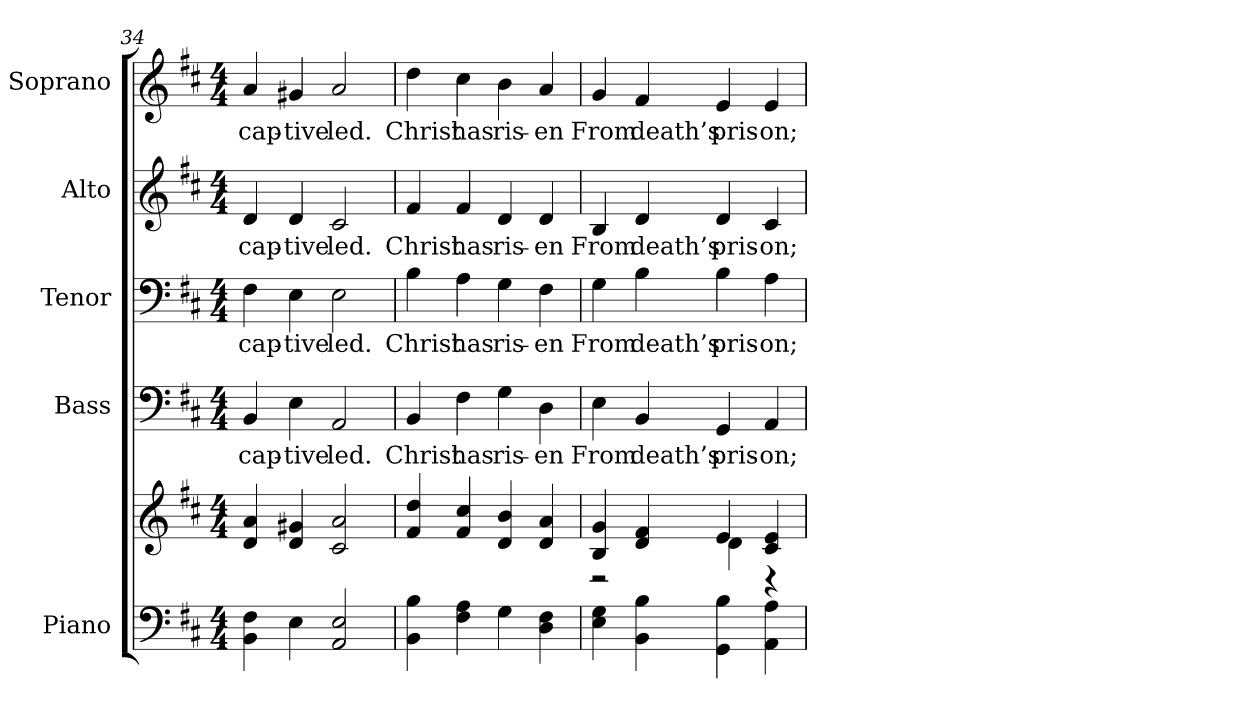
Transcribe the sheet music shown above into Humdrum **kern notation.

**kern	**kern	**kern	**text	**kern	**text	**kern	**text	**kern	**text
*part5	*part5	*part4	*part4	*part3	*part3	*part2	*part2	*part1	*part1
*staff6	*staff5	*staff4	*staff4	*staff3	*staff3	*staff2	*staff2	*staff1	*staff1
*I"Piano	*	*I"Bass	*	*I"Tenor	*	*I"Alto	*	*I"Soprano	*
*I'Pno.	*	*I'B.	*	*I'T.	*	*I'A.	*	*I'S.	*
*clefF4	*clefG2	*clefF4	*	*clefF4	*	*clefG2	*	*clefG2	*
*k[f#c#]	*k[f#c#]	*k[f#c#]	*	*k[f#c#]	*	*k[f#c#]	*	*k[f#c#]	*
*D:	*D:	*D:	*	*D:	*	*D:	*	*D:	*
*M4/4	*M4/4	*M4/4	*	*M4/4	*	*M4/4	*	*M4/4	*
=34	=34	=34	=34	=34	=34	=34	=34	=34	=34
!	!	!	!LO:LY:b:color=#000000	!	!	!	!	!	!
!	!	!	!	!	!LO:LY:b:color=#000000	!	!	!	!
!	!	!	!	!	!	!	!LO:LY:b:color=#000000	!	!
!	!	!	!	!	!	!	!	!	!LO:LY:b:color=#000000
4BBi\ 4F#i	4di/ 4ai	4BBi/	cap-	4F#i\	cap-	4di/	cap-	4ai/	cap-
!	!	!	!LO:LY:b:color=#000000	!	!	!	!	!	!
!	!	!	!	!	!LO:LY:b:color=#000000	!	!	!	!
!	!	!	!	!	!	!	!LO:LY:b:color=#000000	!	!
!	!	!	!	!	!	!	!	!	!LO:LY:b:color=#000000
4Ei\	4di/ 4g#Xi	4Ei\	-tive	4Ei\	-tive	4di/	-tive	4g#Xi/	-tive
!	!	!	!LO:LY:b:color=#000000	!	!	!	!	!	!
!	!	!	!	!	!LO:LY:b:color=#000000	!	!	!	!
!	!	!	!	!	!	!	!LO:LY:b:color=#000000	!	!
!	!	!	!	!	!	!	!	!	!LO:LY:b:color=#000000
2AAi/ 2Ei	2c#i/ 2ai	2AAi/	led.	2Ei\	led.	2c#i/	led.	2ai/	led.
!!LO:PB:g=z
=35	=35	=35	=35	=35	=35	=35	=35	=35	=35
!	!	!	!LO:LY:b:color=#000000	!	!	!	!	!	!
!	!	!	!	!	!LO:LY:b:color=#000000	!	!	!	!
!	!	!	!	!	!	!	!LO:LY:b:color=#000000	!	!
!	!	!	!	!	!	!	!	!	!LO:LY:b:color=#000000
4BBi\ 4Bi	4f#i/ 4ddi	4BBi/	Christ	4Bi\	Christ	4f#i/	Christ	4ddi\	Christ
!	!	!	!LO:LY:b:color=#000000	!	!	!	!	!	!
!	!	!	!	!	!LO:LY:b:color=#000000	!	!	!	!
!	!	!	!	!	!	!	!LO:LY:b:color=#000000	!	!
!	!	!	!	!	!	!	!	!	!LO:LY:b:color=#000000
4F#i\ 4Ai	4f#i/ 4cc#i	4F#i\	has	4Ai\	has	4f#i/	has	4cc#i\	has
!	!	!	!LO:LY:b:color=#000000	!	!	!	!	!	!
!	!	!	!	!	!LO:LY:b:color=#000000	!	!	!	!
!	!	!	!	!	!	!	!LO:LY:b:color=#000000	!	!
!	!	!	!	!	!	!	!	!	!LO:LY:b:color=#000000
4Gi\	4di/ 4bi	4Gi\	ris-	4Gi\	ris-	4di/	ris-	4bi\	ris-
!	!	!	!LO:LY:b:color=#000000	!	!	!	!	!	!
!	!	!	!	!	!LO:LY:b:color=#000000	!	!	!	!
!	!	!	!	!	!	!	!LO:LY:b:color=#000000	!	!
!	!	!	!	!	!	!	!	!	!LO:LY:b:color=#000000
4Di\ 4F#i	4di/ 4ai	4Di\	-en	4F#i\	-en	4di/	-en	4ai/	-en
=36	=36	=36	=36	=36	=36	=36	=36	=36	=36
*	*^	*	*	*	*	*	*	*	*
!	!	!	!	!LO:LY:b:color=#000000	!	!	!	!	!	!
!	!	!	!	!	!	!LO:LY:b:color=#000000	!	!	!	!
!	!	!	!	!	!	!	!	!LO:LY:b:color=#000000	!	!
!	!	!	!	!	!	!	!	!	!	!LO:LY:b:color=#000000
4Ei\ 4Gi	4Bi/ 4gi	2r	4Ei\	From	4Gi\	From	4Bi/	From	4gi/	From
!	!	!	!	!LO:LY:b:color=#000000	!	!	!	!	!	!
!	!	!	!	!	!	!LO:LY:b:color=#000000	!	!	!	!
!	!	!	!	!	!	!	!	!LO:LY:b:color=#000000	!	!
!	!	!	!	!	!	!	!	!	!	!LO:LY:b:color=#000000
4BBi\ 4Bi	4di/ 4f#i	.	4BBi/	death’s	4Bi\	death’s	4di/	death’s	4f#i/	death’s
!	!	!	!	!LO:LY:b:color=#000000	!	!	!	!	!	!
!	!	!	!	!	!	!LO:LY:b:color=#000000	!	!	!	!
!	!	!	!	!	!	!	!	!LO:LY:b:color=#000000	!	!
!	!	!	!	!	!	!	!	!	!	!LO:LY:b:color=#000000
4GGi\ 4Bi	4ei/	4di\	4GGi/	pris-	4Bi\	pris-	4di/	pris-	4ei/	pris-
!	!	!	!	!LO:LY:b:color=#000000	!	!	!	!	!	!
!	!	!	!	!	!	!LO:LY:b:color=#000000	!	!	!	!
!	!	!	!	!	!	!	!	!LO:LY:b:color=#000000	!	!
!	!	!	!	!	!	!	!	!	!	!LO:LY:b:color=#000000
4AAi\ 4Ai	4c#i/ 4ei	4r	4AAi/	-on;	4Ai\	-on;	4c#i/	-on;	4ei/	-on;
*	*v	*v	*	*	*	*	*	*	*	*
=	=	=	=	=	=	=	=	=	=
*-	*-	*-	*-	*-	*-	*-	*-	*-	*-
